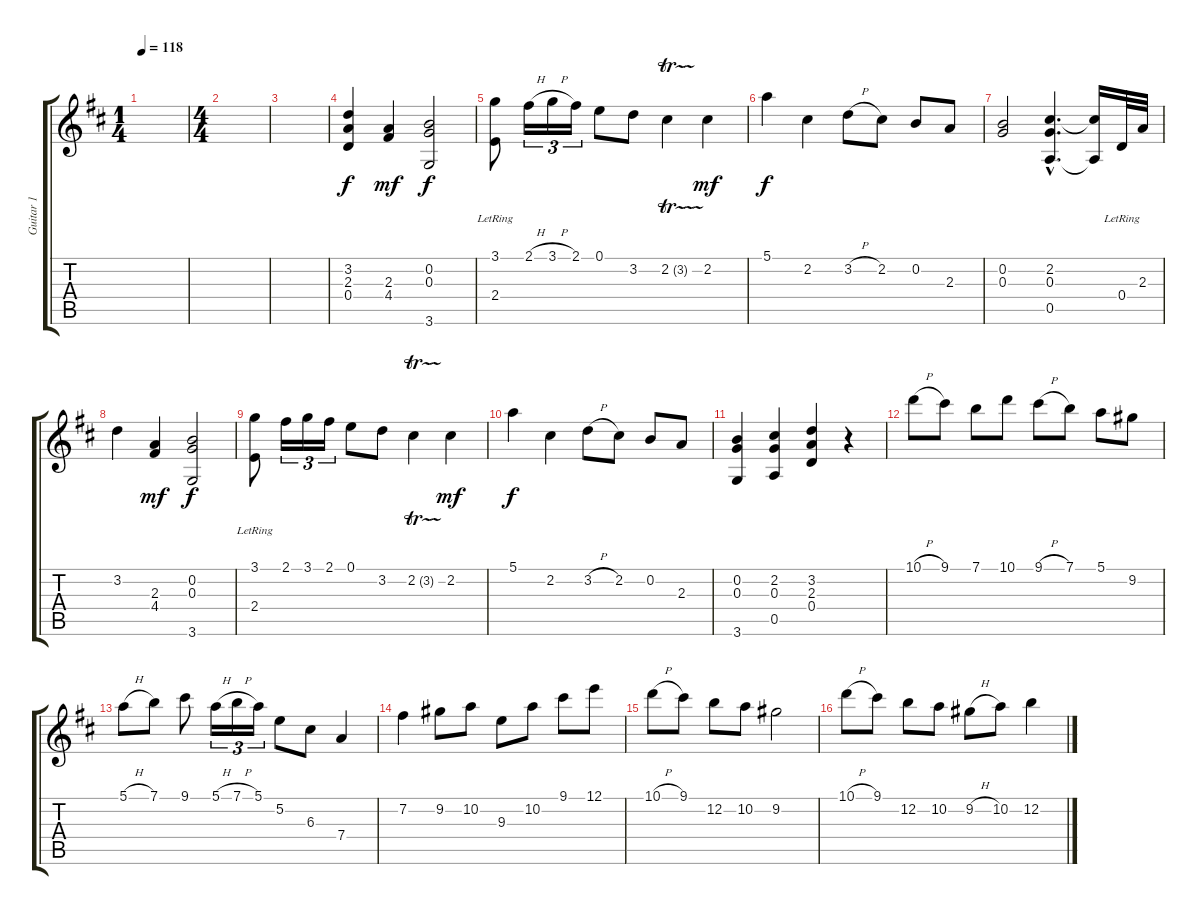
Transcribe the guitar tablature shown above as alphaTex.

\track ("Guitar 1" "Guitar 1") {instrument acousticguitarsteel}
\staff {score tabs}
\tuning (E4 B3 G3 D3 A2 E2) {hide}
\ts (1 4)
\tempo 118
\clef g2
\ks d
|
\ts (4 4)
|
|
(3.2 2.3 0.4).4 (2.3 4.4).4{dy mf} (0.2 0.3 3.6).2{dy f} |
(3.1 2.4{lr}).8 2.1{h}.16{tu (3 2)} 3.1{h}.16{tu (3 2)} 2.1.16{tu (3 2)} 0.1.8 3.2.8 2.2{tr (3 32)}.4 2.2.4{dy mf} |
5.1.4{dy f} 2.2.4 3.2{h}.8 2.2.8 0.2.8 2.3.8 |
(0.2 0.3).2 (2.2{hac} 0.3{hac} 0.5{hac}).4{d} (2.2{t} 0.5{t}).16 0.4{lr}.32 2.3{lr}.32 |
3.2.4 (2.3 4.4).4{dy mf} (0.2 0.3 3.6).2{dy f} |
(3.1 2.4{lr}).8 2.1.16{tu (3 2)} 3.1.16{tu (3 2)} 2.1.16{tu (3 2)} 0.1.8 3.2.8 2.2{tr (3 32)}.4 2.2.4{dy mf} |
5.1.4{dy f} 2.2.4 3.2{h}.8 2.2.8 0.2.8 2.3.8 |
(0.2 0.3 3.6).4 (2.2 0.3 0.5).4 (3.2 2.3 0.4).4 r.4 |
10.1{h}.8 9.1.8 7.1.8 10.1.8 9.1{h}.8 7.1.8 5.1.8 9.2.8 |
5.1{h}.8 7.1.8 9.1.8 5.1{h}.16{tu (3 2)} 7.1{h}.16{tu (3 2)} 5.1.16{tu (3 2)} 5.2.8 6.3.8 7.4.4 |
7.2.4 9.2.8 10.2.8 9.3.8 10.2.8 9.1.8 12.1.8 |
10.1{h}.8 9.1.8 12.2.8 10.2.8 9.2.2 |
10.1{h}.8 9.1.8 12.2.8 10.2.8 9.2{h}.8 10.2.8 12.2.4
